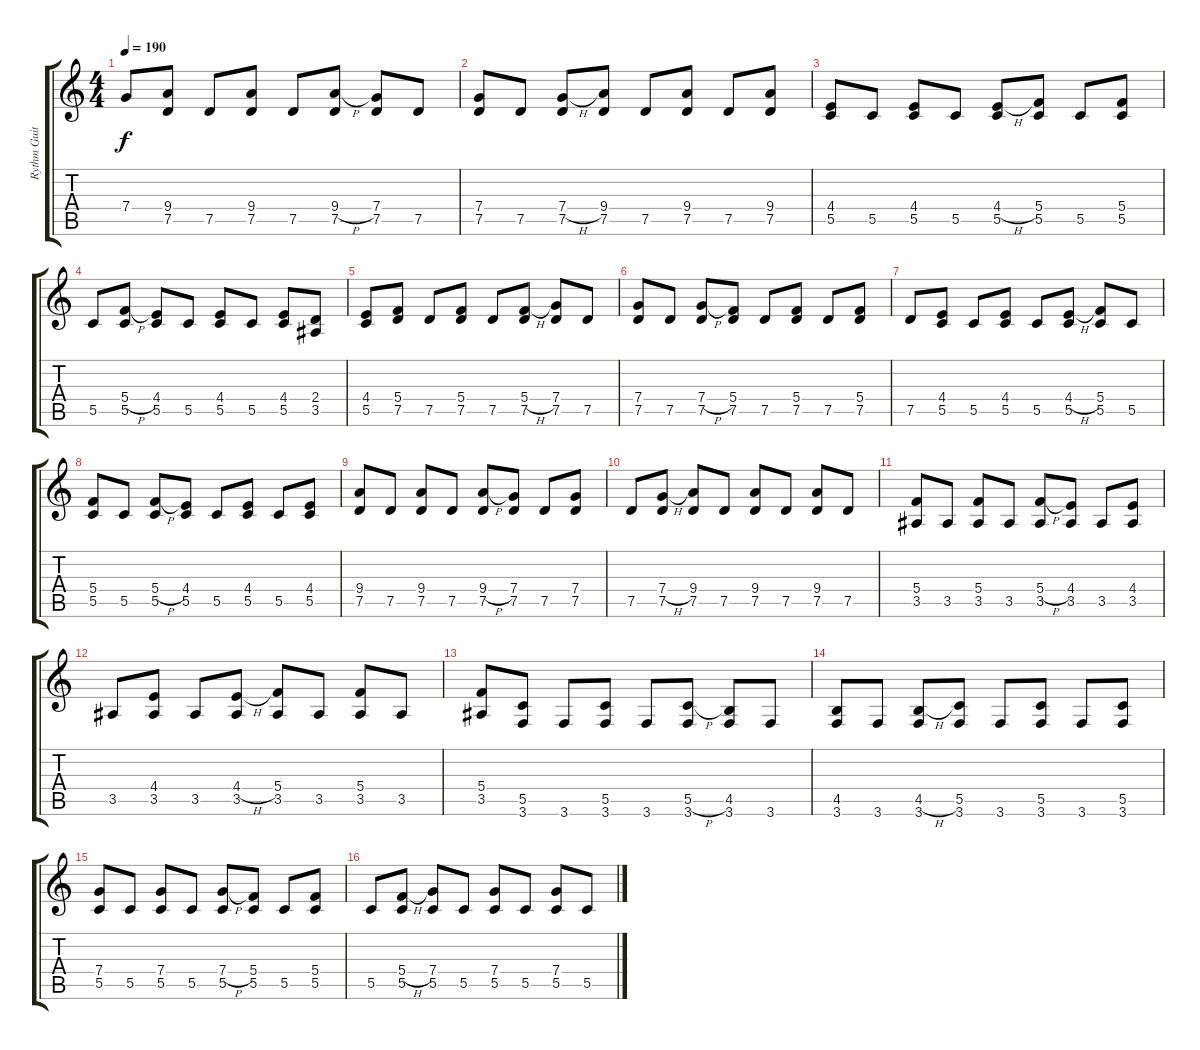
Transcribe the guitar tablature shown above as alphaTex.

\track ("Rythm Guitar" "Rythm Guit") {instrument distortionguitar}
\staff {score tabs}
\tuning (D4 A3 F3 C3 G2 D2) {hide}
\ts (4 4)
\tempo 190
\clef g2
\ks c
7.4.8{dy f} (9.4 7.5).8 7.5.8 (9.4 7.5).8 7.5.8 (9.4{h} 7.5).8 (7.4 7.5).8 7.5.8 |
(7.4 7.5).8 7.5.8 (7.4{h} 7.5).8 (9.4 7.5).8 7.5.8 (9.4 7.5).8 7.5.8 (9.4 7.5).8 |
(4.4 5.5).8 5.5.8 (4.4 5.5).8 5.5.8 (4.4{h} 5.5).8 (5.4 5.5).8 5.5.8 (5.4 5.5).8 |
5.5.8 (5.4{h} 5.5).8 (4.4 5.5).8 5.5.8 (4.4 5.5).8 5.5.8 (4.4 5.5).8 (2.4 3.5).8 |
(4.4 5.5).8 (5.4 7.5).8 7.5.8 (5.4 7.5).8 7.5.8 (5.4{h} 7.5).8 (7.4 7.5).8 7.5.8 |
(7.4 7.5).8 7.5.8 (7.4{h} 7.5).8 (5.4 7.5).8 7.5.8 (5.4 7.5).8 7.5.8 (5.4 7.5).8 |
7.5.8 (4.4 5.5).8 5.5.8 (4.4 5.5).8 5.5.8 (4.4{h} 5.5).8 (5.4 5.5).8 5.5.8 |
(5.4 5.5).8 5.5.8 (5.4{h} 5.5).8 (4.4 5.5).8 5.5.8 (4.4 5.5).8 5.5.8 (4.4 5.5).8 |
(9.4 7.5).8 7.5.8 (9.4 7.5).8 7.5.8 (9.4{h} 7.5).8 (7.4 7.5).8 7.5.8 (7.4 7.5).8 |
7.5.8 (7.4{h} 7.5).8 (9.4 7.5).8 7.5.8 (9.4 7.5).8 7.5.8 (9.4 7.5).8 7.5.8 |
(5.4 3.5).8 3.5.8 (5.4 3.5).8 3.5.8 (5.4{h} 3.5).8 (4.4 3.5).8 3.5.8 (4.4 3.5).8 |
3.5.8 (4.4 3.5).8 3.5.8 (4.4{h} 3.5).8 (5.4 3.5).8 3.5.8 (5.4 3.5).8 3.5.8 |
(5.4 3.5).8 (5.5 3.6).8 3.6.8 (5.5 3.6).8 3.6.8 (5.5{h} 3.6).8 (4.5 3.6).8 3.6.8 |
(4.5 3.6).8 3.6.8 (4.5{h} 3.6).8 (5.5 3.6).8 3.6.8 (5.5 3.6).8 3.6.8 (5.5 3.6).8 |
(7.4 5.5).8 5.5.8 (7.4 5.5).8 5.5.8 (7.4{h} 5.5).8 (5.4 5.5).8 5.5.8 (5.4 5.5).8 |
5.5.8 (5.4{h} 5.5).8 (7.4 5.5).8 5.5.8 (7.4 5.5).8 5.5.8 (7.4 5.5).8 5.5.8
